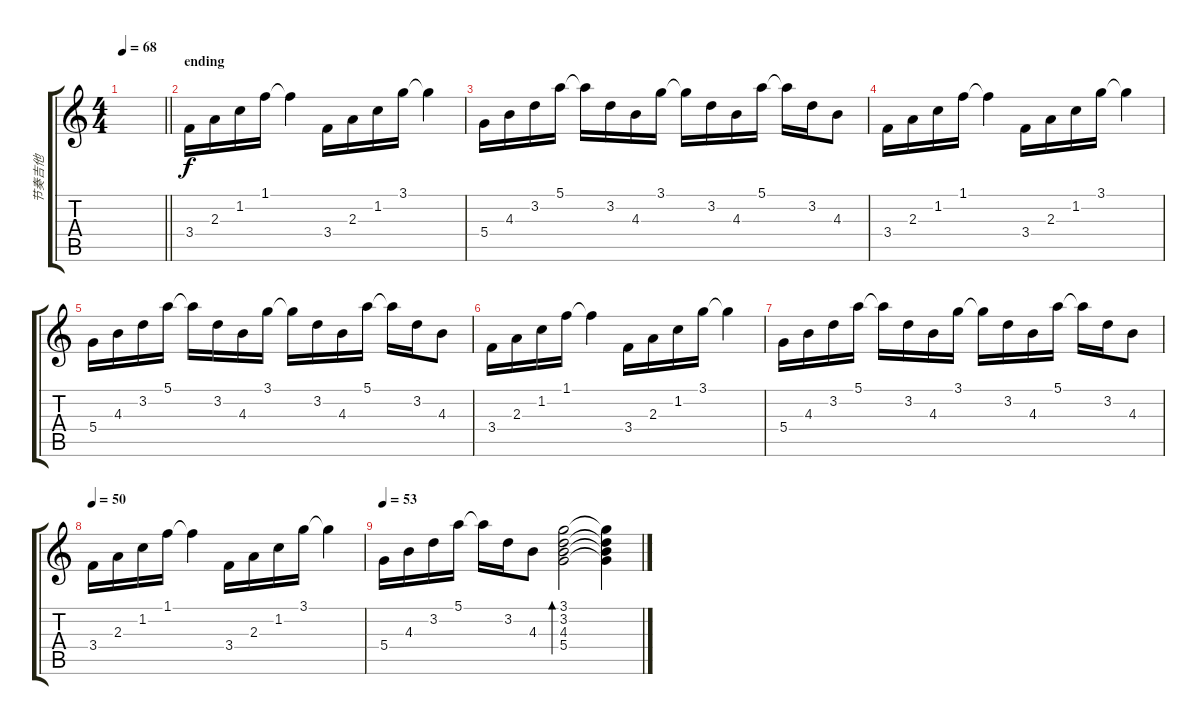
\track ("节奏吉他" "节奏吉他") {instrument electricguitarclean}
\staff {score tabs}
\tuning (E4 B3 G3 D3 A2 E2) {hide}
\ts (4 4)
\tempo 68
\clef g2
\barLineRight lightlight
\ks c
|
\section ("" "ending")
3.4.16 2.3.16 1.2.16 1.1.16 1.1{t}.4 3.4.16 2.3.16 1.2.16 3.1.16 3.1{t}.4 |
5.4.16 4.3.16 3.2.16 5.1.16 5.1{t}.16 3.2.16 4.3.16 3.1.16 3.1{t}.16 3.2.16 4.3.16 5.1.16 5.1{t}.16 3.2.16 4.3.8 |
3.4.16 2.3.16 1.2.16 1.1.16 1.1{t}.4 3.4.16 2.3.16 1.2.16 3.1.16 3.1{t}.4 |
5.4.16 4.3.16 3.2.16 5.1.16 5.1{t}.16 3.2.16 4.3.16 3.1.16 3.1{t}.16 3.2.16 4.3.16 5.1.16 5.1{t}.16 3.2.16 4.3.8 |
3.4.16 2.3.16 1.2.16 1.1.16 1.1{t}.4 3.4.16 2.3.16 1.2.16 3.1.16 3.1{t}.4 |
5.4.16 4.3.16 3.2.16 5.1.16 5.1{t}.16 3.2.16 4.3.16 3.1.16 3.1{t}.16 3.2.16 4.3.16 5.1.16 5.1{t}.16 3.2.16 4.3.8 |
\tempo 50
3.4.16 2.3.16 1.2.16 1.1.16 1.1{t}.4 3.4.16 2.3.16 1.2.16 3.1.16 3.1{t}.4 |
\tempo 53
5.4.16 4.3.16 3.2.16 5.1.16 5.1{t}.16 3.2.16 4.3.8 (3.1 3.2 4.3 5.4).2{bd 480} (3.1{t} 3.2{t} 4.3{t} 5.4{t}).4
